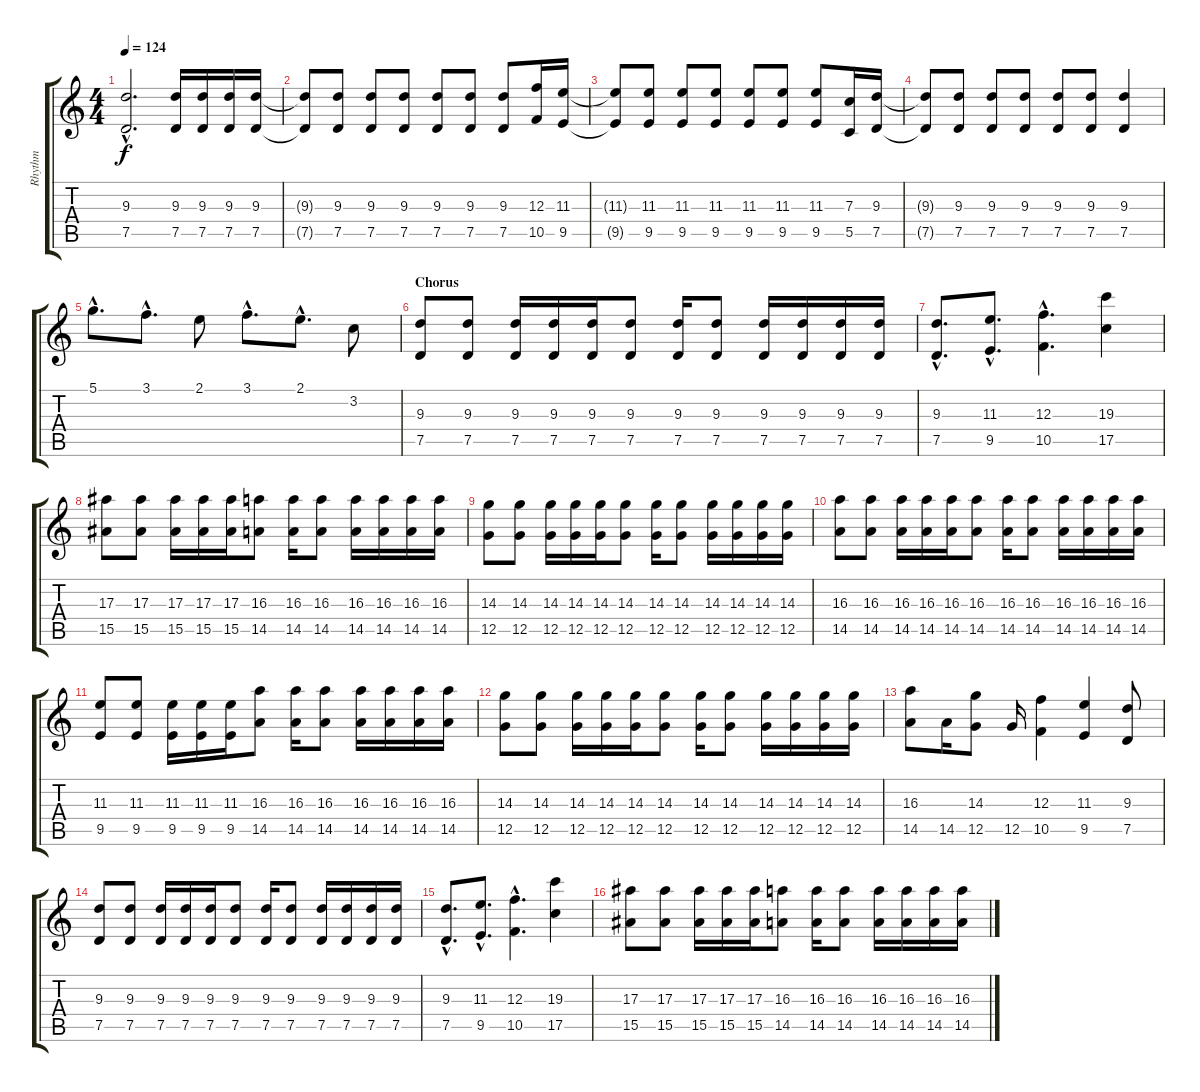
\track ("Rhythm " "Rhythm ") {instrument distortionguitar}
\staff {score tabs}
\tuning (D4 A3 F3 C3 G2 D2) {hide}
\ts (4 4)
\tempo 124
\clef g2
\ks c
(9.3{hac t} 7.5{hac t}).2{d dy f} (9.3 7.5).16 (9.3 7.5).16 (9.3 7.5).16 (9.3 7.5).16 |
(9.3{t} 7.5{t}).8 (9.3 7.5).8 (9.3 7.5).8 (9.3 7.5).8 (9.3 7.5).8 (9.3 7.5).8 (9.3 7.5).8 (12.3 10.5).16 (11.3 9.5).16 |
(11.3{t} 9.5{t}).8 (11.3 9.5).8 (11.3 9.5).8 (11.3 9.5).8 (11.3 9.5).8 (11.3 9.5).8 (11.3 9.5).8 (7.3 5.5).16 (9.3 7.5).16 |
(9.3{t} 7.5{t}).8 (9.3 7.5).8 (9.3 7.5).8 (9.3 7.5).8 (9.3 7.5).8 (9.3 7.5).8 (9.3 7.5).4 |
5.1{hac}.8{d} 3.1{hac}.8{d} 2.1.8 3.1{hac}.8{d} 2.1{hac}.8{d} 3.2.8 |
\section ("" "Chorus")
(9.3 7.5).8 (9.3 7.5).8 (9.3 7.5).16 (9.3 7.5).16 (9.3 7.5).16 (9.3 7.5).8 (9.3 7.5).16 (9.3 7.5).8 (9.3 7.5).16 (9.3 7.5).16 (9.3 7.5).16 (9.3 7.5).16 |
(9.3{hac} 7.5{hac}).8{d} (11.3{hac} 9.5{hac}).8{d} (12.3{hac} 10.5{hac}).4{d} (19.3 17.5).4 |
(17.3 15.5).8 (17.3 15.5).8 (17.3 15.5).16 (17.3 15.5).16 (17.3 15.5).16 (16.3 14.5).8 (16.3 14.5).16 (16.3 14.5).8 (16.3 14.5).16 (16.3 14.5).16 (16.3 14.5).16 (16.3 14.5).16 |
(14.3 12.5).8 (14.3 12.5).8 (14.3 12.5).16 (14.3 12.5).16 (14.3 12.5).16 (14.3 12.5).8 (14.3 12.5).16 (14.3 12.5).8 (14.3 12.5).16 (14.3 12.5).16 (14.3 12.5).16 (14.3 12.5).16 |
(16.3 14.5).8 (16.3 14.5).8 (16.3 14.5).16 (16.3 14.5).16 (16.3 14.5).16 (16.3 14.5).8 (16.3 14.5).16 (16.3 14.5).8 (16.3 14.5).16 (16.3 14.5).16 (16.3 14.5).16 (16.3 14.5).16 |
(11.3 9.5).8 (11.3 9.5).8 (11.3 9.5).16 (11.3 9.5).16 (11.3 9.5).16 (16.3 14.5).8 (16.3 14.5).16 (16.3 14.5).8 (16.3 14.5).16 (16.3 14.5).16 (16.3 14.5).16 (16.3 14.5).16 |
(14.3 12.5).8 (14.3 12.5).8 (14.3 12.5).16 (14.3 12.5).16 (14.3 12.5).16 (14.3 12.5).8 (14.3 12.5).16 (14.3 12.5).8 (14.3 12.5).16 (14.3 12.5).16 (14.3 12.5).16 (14.3 12.5).16 |
(16.3 14.5).8 14.5.16 (14.3 12.5).8 12.5.16 (12.3 10.5).4 (11.3 9.5).4 (9.3 7.5).8 |
(9.3 7.5).8 (9.3 7.5).8 (9.3 7.5).16 (9.3 7.5).16 (9.3 7.5).16 (9.3 7.5).8 (9.3 7.5).16 (9.3 7.5).8 (9.3 7.5).16 (9.3 7.5).16 (9.3 7.5).16 (9.3 7.5).16 |
(9.3{hac} 7.5{hac}).8{d} (11.3{hac} 9.5{hac}).8{d} (12.3{hac} 10.5{hac}).4{d} (19.3 17.5).4 |
(17.3 15.5).8 (17.3 15.5).8 (17.3 15.5).16 (17.3 15.5).16 (17.3 15.5).16 (16.3 14.5).8 (16.3 14.5).16 (16.3 14.5).8 (16.3 14.5).16 (16.3 14.5).16 (16.3 14.5).16 (16.3 14.5).16
